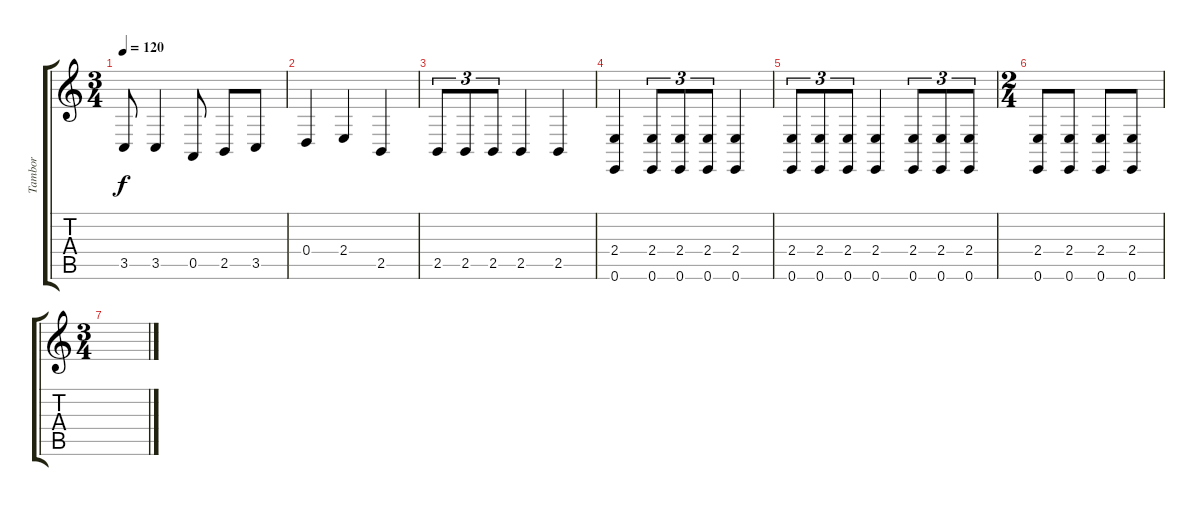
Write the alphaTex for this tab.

\track ("Tambor" "Tambor") {instrument timpani}
\staff {score tabs}
\tuning (E4 B3 G3 D3 A2 E2) {hide}
\ts (3 4)
\tempo 120
\clef g2
\ks c
3.5.8{dy f} 3.5.4 0.5.8 2.5.8 3.5.8 |
0.4.4 2.4.4 2.5.4 |
2.5.8{tu (3 2)} 2.5.8{tu (3 2)} 2.5.8{tu (3 2)} 2.5.4 2.5.4 |
(2.4 0.6).4 (2.4 0.6).8{tu (3 2)} (2.4 0.6).8{tu (3 2)} (2.4 0.6).8{tu (3 2)} (2.4 0.6).4 |
(2.4 0.6).8{tu (3 2)} (2.4 0.6).8{tu (3 2)} (2.4 0.6).8{tu (3 2)} (2.4 0.6).4 (2.4 0.6).8{tu (3 2)} (2.4 0.6).8{tu (3 2)} (2.4 0.6).8{tu (3 2)} |
\ts (2 4)
(2.4 0.6).8 (2.4 0.6).8 (2.4 0.6).8 (2.4 0.6).8 |
\ts (3 4)
